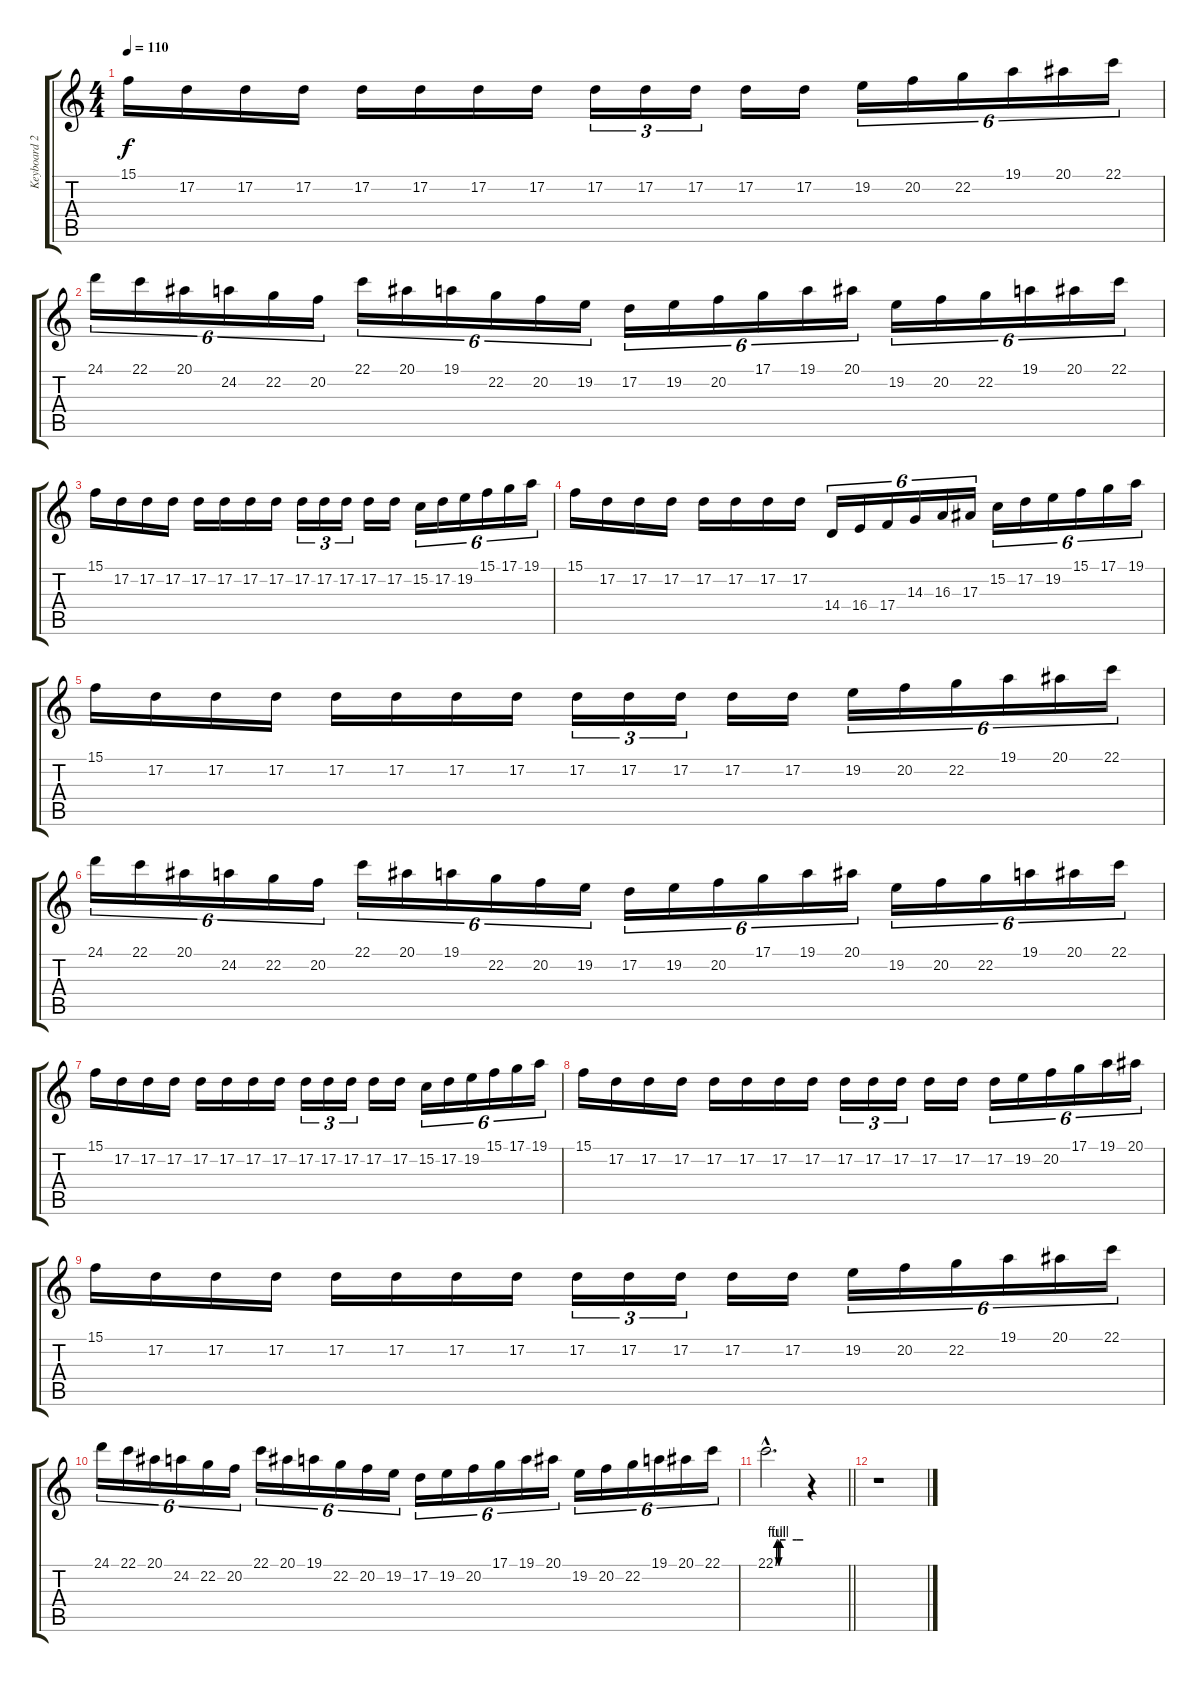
\track ("Keyboard 2 (Harpsichord)" "Keyboard 2") {instrument harpsichord}
\staff {score tabs}
\tuning (D4 A3 F3 C3 G2 D2) {hide}
\ts (4 4)
\tempo 110
\clef g2
\ks c
15.1.16{dy f} 17.2.16 17.2.16 17.2.16 17.2.16 17.2.16 17.2.16 17.2.16 17.2.16{tu (3 2)} 17.2.16{tu (3 2)} 17.2.16{tu (3 2)} 17.2.16 17.2.16 19.2.16{tu (6 4)} 20.2.16{tu (6 4)} 22.2.16{tu (6 4)} 19.1.16{tu (6 4)} 20.1.16{tu (6 4)} 22.1.16{tu (6 4)} |
24.1.16{tu (6 4)} 22.1.16{tu (6 4)} 20.1.16{tu (6 4)} 24.2.16{tu (6 4)} 22.2.16{tu (6 4)} 20.2.16{tu (6 4)} 22.1.16{tu (6 4)} 20.1.16{tu (6 4)} 19.1.16{tu (6 4)} 22.2.16{tu (6 4)} 20.2.16{tu (6 4)} 19.2.16{tu (6 4)} 17.2.16{tu (6 4)} 19.2.16{tu (6 4)} 20.2.16{tu (6 4)} 17.1.16{tu (6 4)} 19.1.16{tu (6 4)} 20.1.16{tu (6 4)} 19.2.16{tu (6 4)} 20.2.16{tu (6 4)} 22.2.16{tu (6 4)} 19.1.16{tu (6 4)} 20.1.16{tu (6 4)} 22.1.16{tu (6 4)} |
15.1.16{volume 14 balance 6 instrument harpsichord} 17.2.16 17.2.16 17.2.16 17.2.16 17.2.16 17.2.16 17.2.16 17.2.16{tu (3 2)} 17.2.16{tu (3 2)} 17.2.16{tu (3 2)} 17.2.16 17.2.16 15.2.16{tu (6 4)} 17.2.16{tu (6 4)} 19.2.16{tu (6 4)} 15.1.16{tu (6 4)} 17.1.16{tu (6 4)} 19.1.16{tu (6 4)} |
15.1.16 17.2.16 17.2.16 17.2.16 17.2.16 17.2.16 17.2.16 17.2.16 14.4.16{tu (6 4)} 16.4.16{tu (6 4)} 17.4.16{tu (6 4)} 14.3.16{tu (6 4)} 16.3.16{tu (6 4)} 17.3.16{tu (6 4)} 15.2.16{tu (6 4)} 17.2.16{tu (6 4)} 19.2.16{tu (6 4)} 15.1.16{tu (6 4)} 17.1.16{tu (6 4)} 19.1.16{tu (6 4)} |
15.1.16 17.2.16 17.2.16 17.2.16 17.2.16 17.2.16 17.2.16 17.2.16 17.2.16{tu (3 2)} 17.2.16{tu (3 2)} 17.2.16{tu (3 2)} 17.2.16 17.2.16 19.2.16{tu (6 4)} 20.2.16{tu (6 4)} 22.2.16{tu (6 4)} 19.1.16{tu (6 4)} 20.1.16{tu (6 4)} 22.1.16{tu (6 4)} |
24.1.16{tu (6 4)} 22.1.16{tu (6 4)} 20.1.16{tu (6 4)} 24.2.16{tu (6 4)} 22.2.16{tu (6 4)} 20.2.16{tu (6 4)} 22.1.16{tu (6 4)} 20.1.16{tu (6 4)} 19.1.16{tu (6 4)} 22.2.16{tu (6 4)} 20.2.16{tu (6 4)} 19.2.16{tu (6 4)} 17.2.16{tu (6 4)} 19.2.16{tu (6 4)} 20.2.16{tu (6 4)} 17.1.16{tu (6 4)} 19.1.16{tu (6 4)} 20.1.16{tu (6 4)} 19.2.16{tu (6 4)} 20.2.16{tu (6 4)} 22.2.16{tu (6 4)} 19.1.16{tu (6 4)} 20.1.16{tu (6 4)} 22.1.16{tu (6 4)} |
15.1.16{volume 14 balance 6 instrument harpsichord} 17.2.16 17.2.16 17.2.16 17.2.16 17.2.16 17.2.16 17.2.16 17.2.16{tu (3 2)} 17.2.16{tu (3 2)} 17.2.16{tu (3 2)} 17.2.16 17.2.16 15.2.16{tu (6 4)} 17.2.16{tu (6 4)} 19.2.16{tu (6 4)} 15.1.16{tu (6 4)} 17.1.16{tu (6 4)} 19.1.16{tu (6 4)} |
15.1.16 17.2.16 17.2.16 17.2.16 17.2.16 17.2.16 17.2.16 17.2.16 17.2.16{tu (3 2)} 17.2.16{tu (3 2)} 17.2.16{tu (3 2)} 17.2.16 17.2.16 17.2.16{tu (6 4)} 19.2.16{tu (6 4)} 20.2.16{tu (6 4)} 17.1.16{tu (6 4)} 19.1.16{tu (6 4)} 20.1.16{tu (6 4)} |
15.1.16 17.2.16 17.2.16 17.2.16 17.2.16 17.2.16 17.2.16 17.2.16 17.2.16{tu (3 2)} 17.2.16{tu (3 2)} 17.2.16{tu (3 2)} 17.2.16 17.2.16 19.2.16{tu (6 4)} 20.2.16{tu (6 4)} 22.2.16{tu (6 4)} 19.1.16{tu (6 4)} 20.1.16{tu (6 4)} 22.1.16{tu (6 4)} |
24.1.16{tu (6 4)} 22.1.16{tu (6 4)} 20.1.16{tu (6 4)} 24.2.16{tu (6 4)} 22.2.16{tu (6 4)} 20.2.16{tu (6 4)} 22.1.16{tu (6 4)} 20.1.16{tu (6 4)} 19.1.16{tu (6 4)} 22.2.16{tu (6 4)} 20.2.16{tu (6 4)} 19.2.16{tu (6 4)} 17.2.16{tu (6 4)} 19.2.16{tu (6 4)} 20.2.16{tu (6 4)} 17.1.16{tu (6 4)} 19.1.16{tu (6 4)} 20.1.16{tu (6 4)} 19.2.16{tu (6 4)} 20.2.16{tu (6 4)} 22.2.16{tu (6 4)} 19.1.16{tu (6 4)} 20.1.16{tu (6 4)} 22.1.16{tu (6 4)} |
\barLineRight lightlight
22.1{be (custom 0 0 3 4 5 4 7 0 10 4 22 4 45 4 60 4) hac}.2{d volume 10 balance 4 instrument lead2sawtooth} r.4 |
r.1
